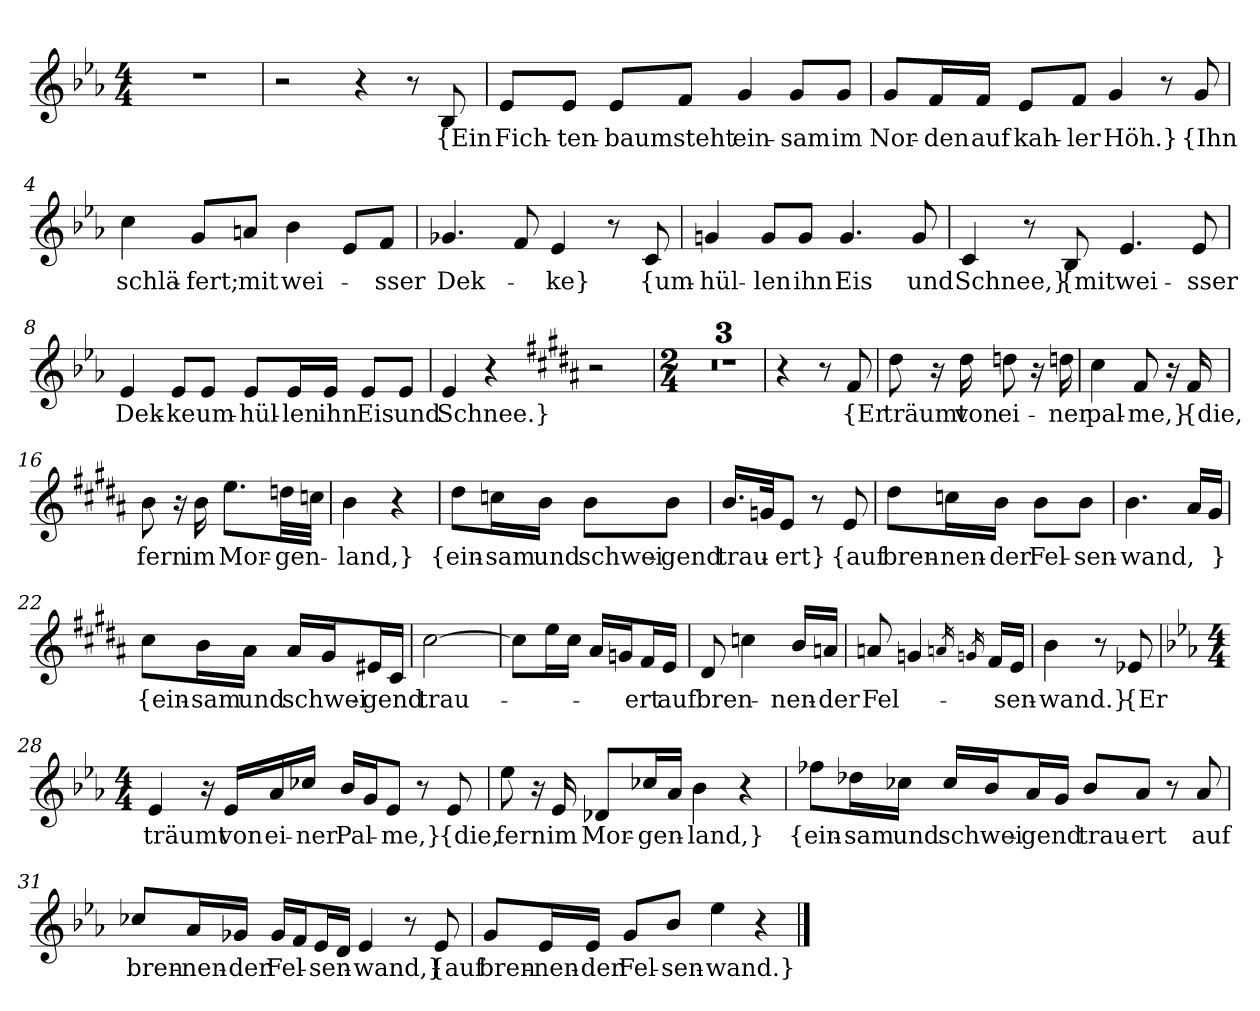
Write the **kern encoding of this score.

**kern	**text
*part1	*part1
*staff1	*staff1
*clefG2	*
*k[b-e-a-]	*
*M4/4	*
=	=
1r	.
=1	=1
2r	.
4r	.
8r	.
8B-	{Ein
=2	=2
8e-/L	Fich-
8e-/J	-ten-
8e-/L	-baum
8f/J	steht
4g	ein-
8g/L	-sam
8g/J	im
=3	=3
8g/L	Nor-
16f/L	-den
16f/JJ	auf
8e-/L	kah-
8f/J	-ler
4g	Höh.}
8r	.
8g	{Ihn
=4	=4
4cc	schlä-
8g/L	-fert;
8an/J	mit
4b-	wei-
8e-/L	.
8f/J	-sser
=5	=5
4.g-X	Dek-
8f	.
4e-	-ke}
8r	.
8c	{um-
=6	=6
4gn	-hül-
8g/L	-len
8g/J	ihn
4.g	Eis
8g	und
=7	=7
4c	Schnee,}
8r	.
8B-	{mit
4.e-	wei-
8e-	-sser
=8	=8
4e-	Dek-
8e-/L	-ke
8e-/J	um-
8e-/L	-hül-
16e-/L	-len
16e-/JJ	ihn
8e-/L	Eis
8e-/J	und
=9	=9
4e-	Schnee.}
4r	.
*k[f#c#g#d#a#]	*
2r	.
=10	=10
*M2/4	*
2r	.
=11	=11
2r	.
=12	=12
2r	.
=13	=13
4r	.
8r	.
8f#	{Er
=14	=14
8dd#	träumt
16r	.
16dd#	von
8ddn	ei-
16r	.
16ddn	-ner
=15	=15
4cc#	pal-
8f#	-me,}
16r	.
16f#	{die,
=16	=16
8b	fern
16r	.
16b	im
8.ee\L	Mor-
32ddn\LL	-gen-
32ccn\JJJ	.
=17	=17
4b	-land,}
4r	.
=18	=18
8dd#\L	{ein-
16ccn\L	-sam
16b\JJ	und
8b\L	schwei-
8b\J	-gend
=19	=19
16.b/LL	trau-
32gn/Jk	.
8e/J	-ert}
8r	.
8e	{auf
=20	=20
8dd#\L	bren-
16ccn\L	-nen-
16b\JJ	-der
8b\L	Fel-
8b\J	-sen-
=21	=21
4.b	wand,
16a#/LL	.
16g#/JJ	}
=22	=22
8cc#\L	{ein-
16b\L	-sam
16a#\JJ	und
16a#/LL	schwei-
16g#/J	.
16e#X/L	-gend
16c#/JJ	.
=23	=23
[2cc#	trau-
=24	=24
8cc#\L]	.
16ee\L	.
16cc#\JJ	.
16a#/LL	.
16gn/J	.
16f#/L	-ert
16e/JJ	auf
=25	=25
8d#	bren-
4ccn	.
16b/LL	-nen-
16an/JJ	-der
=26	=26
8an	Fel-
4gn	.
16qan	.
16qgn	.
16f#/LL	.
16e/JJ	-sen-
=27	=27
4b	-wand.}
8r	.
8e-X	{Er
=28	=28
*k[b-e-a-]	*
*M4/4	*
4e-	träumt
16r	.
16e-/LL	von
16a-/	ei-
16cc-X/JJ	-ner
16b-/LL	Pal-
16g/J	.
8e-/J	-me,}
8r	.
8e-	{die,
=29	=29
8ee-	fern
16r	.
16e-	im
8d-X/L	Mor-
16cc-X/L	-gen-
16a-/JJ	.
4b-	-land,}
4r	.
=30	=30
8ff-X\L	{ein-
16dd-X\L	-sam
16cc-X\JJ	und
16cc-/LL	schwei-
16b-/J	.
16a-/L	-gend
16g/JJ	.
8b-/L	trau-
8a-/J	-ert
8r	.
8a-	auf
=31	=31
8cc-X/L	bren-
16a-/L	-nen-
16g-X/JJ	-der
16g-/LL	Fel-
16f/J	.
16e-/L	-sen-
16d/JJ	.
4e-	wand,}
8r	.
8e-	{auf
=32	=32
8g/L	bren-
16e-/L	-nen-
16e-/JJ	-der
8g/L	Fel-
8b-/J	-sen-
4ee-	-wand.}
4r	.
==	==
*-	*-
